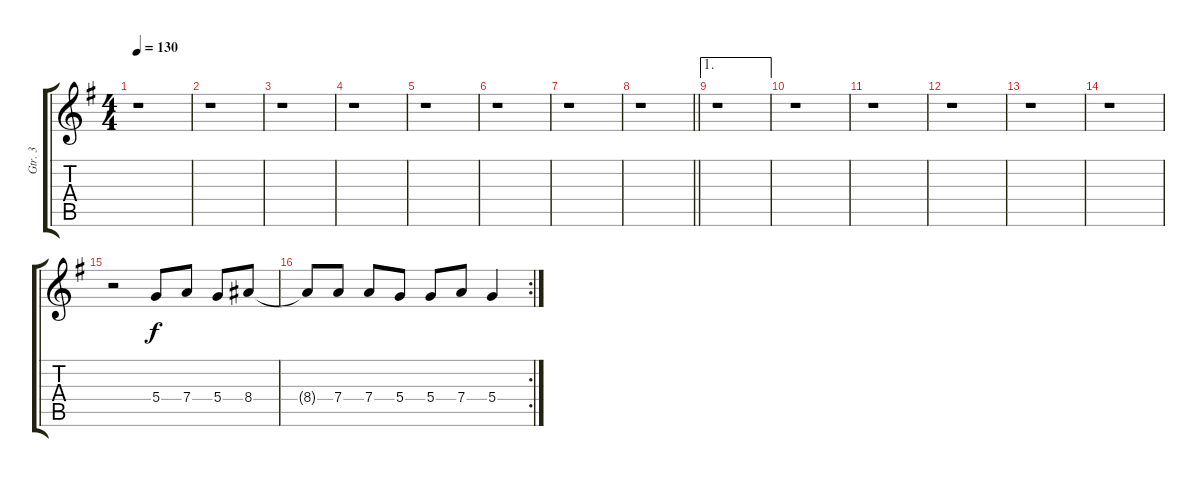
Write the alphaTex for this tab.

\track ("Gtr. 3" "Gtr. 3") {instrument distortionguitar}
\staff {score tabs}
\tuning (E4 B3 G3 D3 A2 E2) {hide}
\ts (4 4)
\tempo 130
\clef g2
\ks g
r.1{dy f} |
r.1 |
r.1 |
r.1 |
r.1 |
r.1 |
r.1 |
\barLineRight lightlight
r.1 |
\ae 1
r.1 |
r.1 |
r.1 |
r.1 |
r.1 |
r.1 |
r.2 5.4.8 7.4.8 5.4.8 8.4.8 |
\rc 2
8.4{t}.8 7.4.8 7.4.8 5.4.8 5.4.8 7.4.8 5.4.4
